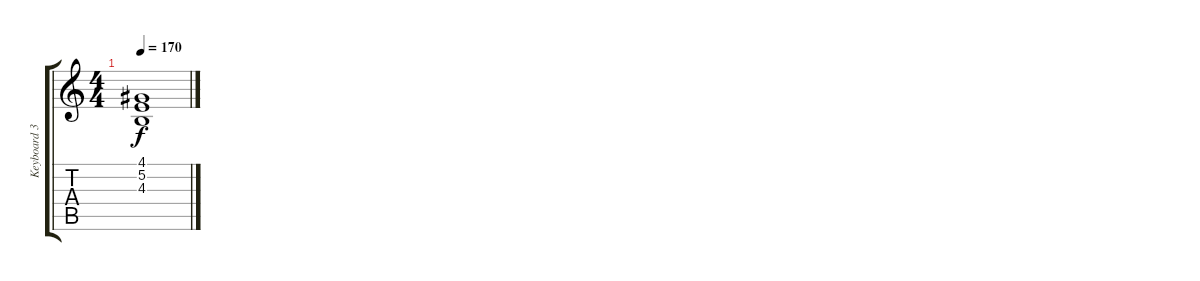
\track ("Keyboard 3" "Keyboard 3") {instrument percussiveorgan}
\staff {score tabs}
\tuning (E4 B3 G3 D3 A2 E2) {hide}
\ts (4 4)
\tempo 170
\clef g2
\ks c
(4.1 5.2 4.3).1{dy f}
